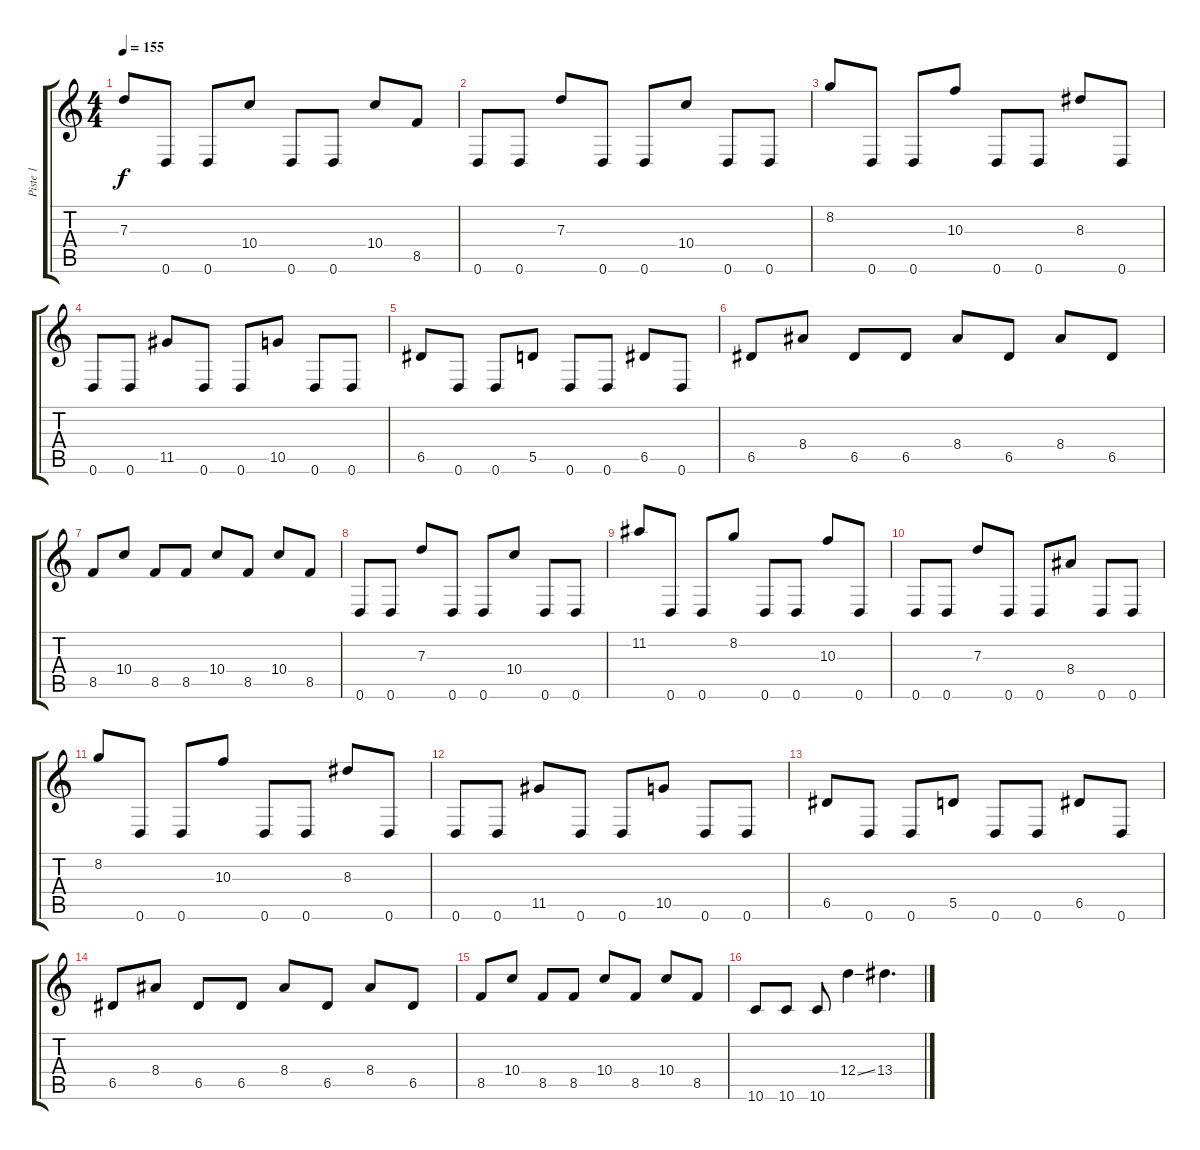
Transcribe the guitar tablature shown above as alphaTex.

\track ("Piste 1" "Piste 1") {instrument distortionguitar}
\staff {score tabs}
\tuning (E4 B3 G3 D3 A2 D2) {hide}
\ts (4 4)
\tempo 155
\clef g2
\ks c
7.3.8{dy f} 0.6.8 0.6.8 10.4.8 0.6.8 0.6.8 10.4.8 8.5.8 |
0.6.8 0.6.8 7.3.8 0.6.8 0.6.8 10.4.8 0.6.8 0.6.8 |
8.2.8 0.6.8 0.6.8 10.3.8 0.6.8 0.6.8 8.3.8 0.6.8 |
0.6.8 0.6.8 11.5.8 0.6.8 0.6.8 10.5.8 0.6.8 0.6.8 |
6.5.8 0.6.8 0.6.8 5.5.8 0.6.8 0.6.8 6.5.8 0.6.8 |
6.5.8 8.4.8 6.5.8 6.5.8 8.4.8 6.5.8 8.4.8 6.5.8 |
8.5.8 10.4.8 8.5.8 8.5.8 10.4.8 8.5.8 10.4.8 8.5.8 |
0.6.8 0.6.8 7.3.8 0.6.8 0.6.8 10.4.8 0.6.8 0.6.8 |
11.2.8 0.6.8 0.6.8 8.2.8 0.6.8 0.6.8 10.3.8 0.6.8 |
0.6.8 0.6.8 7.3.8 0.6.8 0.6.8 8.4.8 0.6.8 0.6.8 |
8.2.8 0.6.8 0.6.8 10.3.8 0.6.8 0.6.8 8.3.8 0.6.8 |
0.6.8 0.6.8 11.5.8 0.6.8 0.6.8 10.5.8 0.6.8 0.6.8 |
6.5.8 0.6.8 0.6.8 5.5.8 0.6.8 0.6.8 6.5.8 0.6.8 |
6.5.8 8.4.8 6.5.8 6.5.8 8.4.8 6.5.8 8.4.8 6.5.8 |
8.5.8 10.4.8 8.5.8 8.5.8 10.4.8 8.5.8 10.4.8 8.5.8 |
10.6.8{balance 8} 10.6.8 10.6.8 12.4{ss}.4 13.4.4{d}
